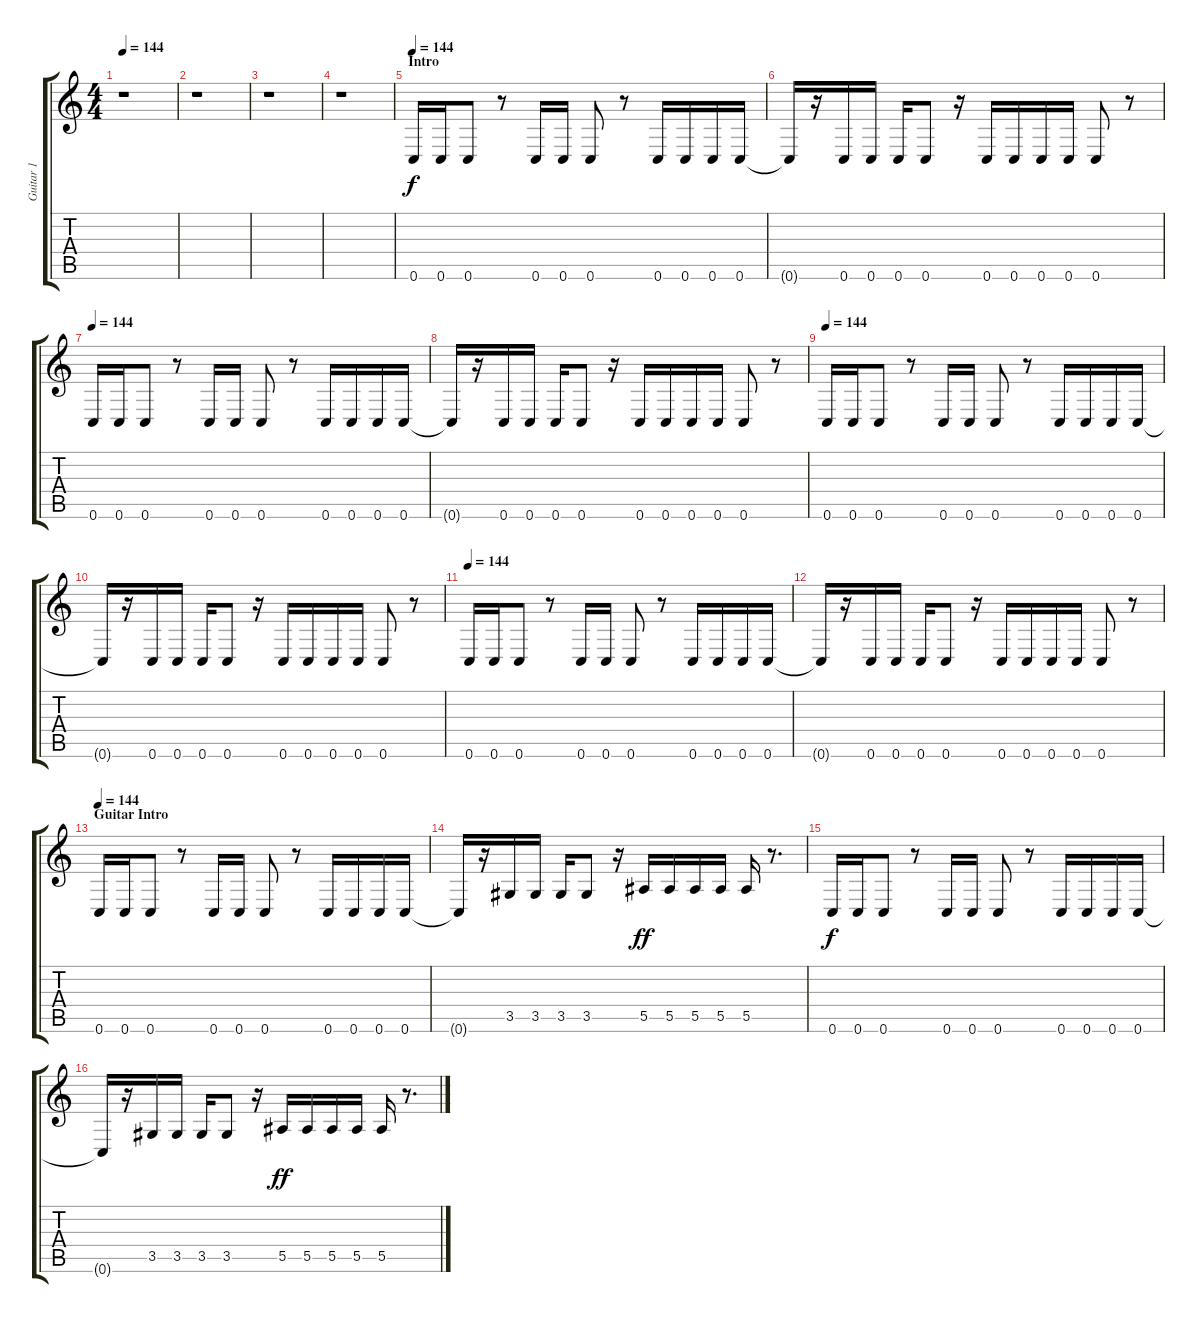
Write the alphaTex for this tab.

\track ("Guitar 1" "Guitar 1") {instrument distortionguitar}
\staff {score tabs}
\tuning (C4 G3 Eb3 Bb2 F2 C2) {hide}
\ts (4 4)
\tempo 144
\clef g2
\ks c
r.1{dy f} |
r.1 |
r.1 |
r.1 |
\section ("" "Intro")
\tempo 144
0.6.16 0.6.16 0.6.8 r.8 0.6.16 0.6.16 0.6.8 r.8 0.6.16 0.6.16 0.6.16 0.6.16 |
0.6{t}.16 r.16 0.6.16 0.6.16 0.6.16 0.6.8 r.16 0.6.16 0.6.16 0.6.16 0.6.16 0.6.8 r.8 |
\tempo 144
0.6.16 0.6.16 0.6.8 r.8 0.6.16 0.6.16 0.6.8 r.8 0.6.16 0.6.16 0.6.16 0.6.16 |
0.6{t}.16 r.16 0.6.16 0.6.16 0.6.16 0.6.8 r.16 0.6.16 0.6.16 0.6.16 0.6.16 0.6.8 r.8 |
\tempo 144
0.6.16 0.6.16 0.6.8 r.8 0.6.16 0.6.16 0.6.8 r.8 0.6.16 0.6.16 0.6.16 0.6.16 |
0.6{t}.16 r.16 0.6.16 0.6.16 0.6.16 0.6.8 r.16 0.6.16 0.6.16 0.6.16 0.6.16 0.6.8 r.8 |
\tempo 144
0.6.16 0.6.16 0.6.8 r.8 0.6.16 0.6.16 0.6.8 r.8 0.6.16 0.6.16 0.6.16 0.6.16 |
0.6{t}.16 r.16 0.6.16 0.6.16 0.6.16 0.6.8 r.16 0.6.16 0.6.16 0.6.16 0.6.16 0.6.8 r.8 |
\section ("" "Guitar Intro")
\tempo 144
0.6.16 0.6.16 0.6.8 r.8 0.6.16 0.6.16 0.6.8 r.8 0.6.16 0.6.16 0.6.16 0.6.16 |
0.6{t}.16 r.16 3.5.16 3.5.16 3.5.16 3.5.8 r.16 5.5.16{dy ff} 5.5.16 5.5.16 5.5.16 5.5.16 r.8{d} |
0.6.16{dy f} 0.6.16 0.6.8 r.8 0.6.16 0.6.16 0.6.8 r.8 0.6.16 0.6.16 0.6.16 0.6.16 |
0.6{t}.16 r.16 3.5.16 3.5.16 3.5.16 3.5.8 r.16 5.5.16{dy ff} 5.5.16 5.5.16 5.5.16 5.5.16 r.8{d}
